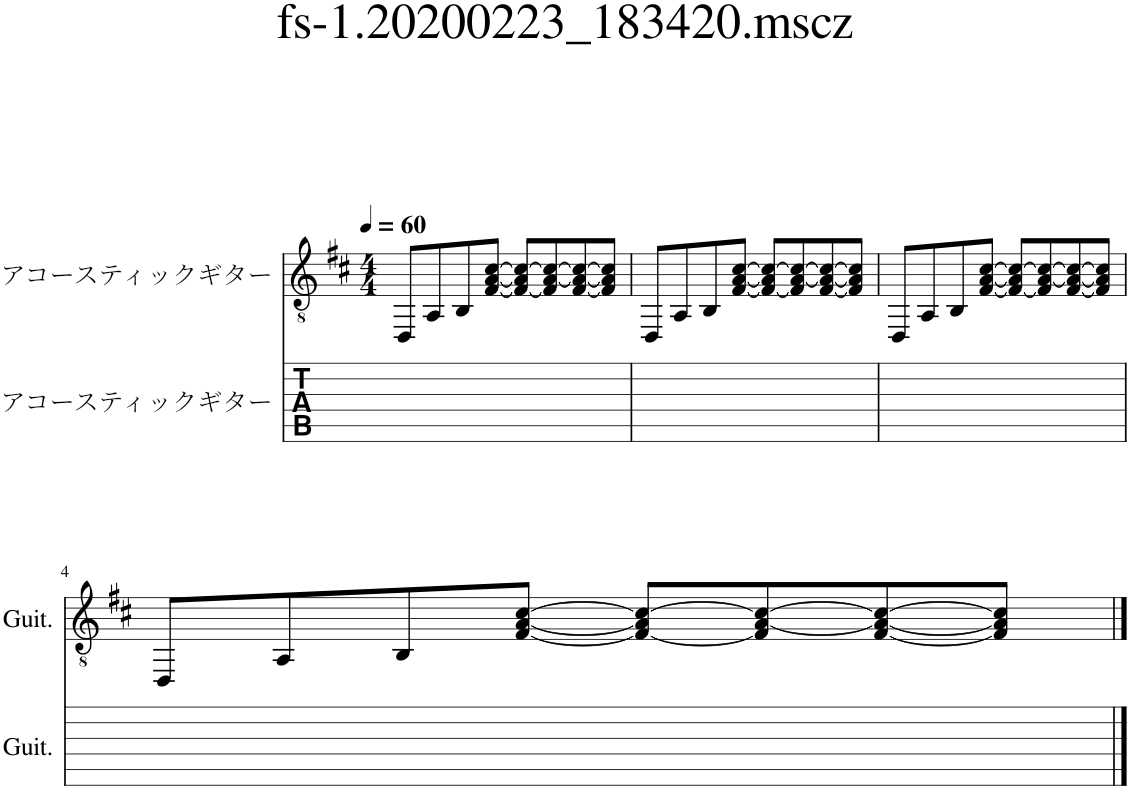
**kern	**kern
*part2	*part1
*staff2	*staff1
*I"アコースティックギター	*I"アコースティックギター
*stria6	*
*	*clefGv2
*k[f#c#]	*k[f#c#]
*M4/4	*M4/4
*MM60	*MM60
=1	=1
1r	8DD/L
.	8AA/
.	8BB/
.	[8F#/ [8A/ [8c#/J
.	8F#/_ 8A/] 8c#/_L
.	8F#/] [8A/ 8c#/_
.	[8F#/ 8A/_ 8c#/_
.	8F#/] 8A/] 8c#/]J
=2	=2
1r	8DD/L
.	8AA/
.	8BB/
.	[8F#/ [8A/ [8c#/J
.	8F#/_ 8A/] 8c#/_L
.	8F#/] [8A/ 8c#/_
.	[8F#/ 8A/_ 8c#/_
.	8F#/] 8A/] 8c#/]J
=3	=3
1r	8DD/L
.	8AA/
.	8BB/
.	[8F#/ [8A/ [8c#/J
.	8F#/_ 8A/] 8c#/_L
.	8F#/] [8A/ 8c#/_
.	[8F#/ 8A/_ 8c#/_
.	8F#/] 8A/] 8c#/]J
!!LO:LB:g=z
=4	=4
1r	8DD/L
.	8AA/
.	8BB/
.	[8F#/ [8A/ [8c#/J
.	8F#/_ 8A/] 8c#/_L
.	8F#/] [8A/ 8c#/_
.	[8F#/ 8A/_ 8c#/_
.	8F#/] 8A/] 8c#/]J
==	==
*-	*-
